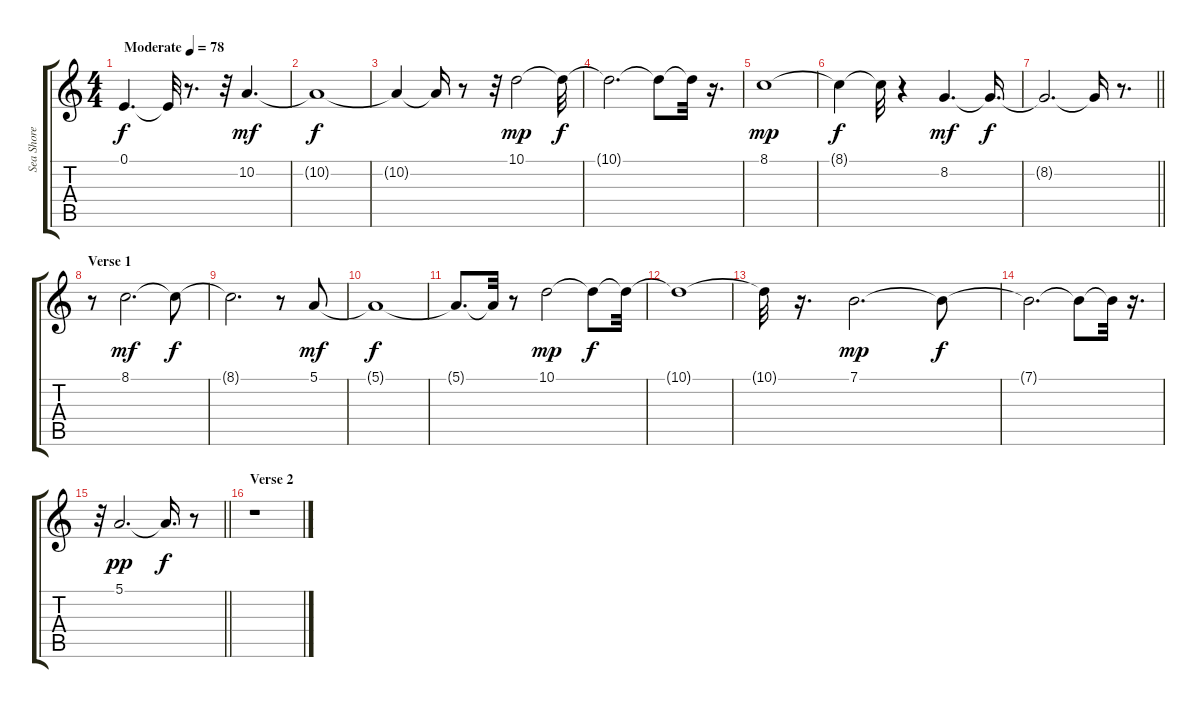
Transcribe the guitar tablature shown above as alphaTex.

\track ("Sea Shore" "Sea Shore") {instrument choiraahs}
\staff {score tabs}
\tuning (E4 B3 G3 D3 A2 E2) {hide}
\ts (4 4)
\tempo (78 "Moderate")
\clef g2
\ks c
0.1.4{d dy f instrument choiraahs} 0.1{t}.32 r.8{d} r.32 10.2.4{d dy mf} |
10.2{t}.1{dy f} |
10.2{t}.4 10.2{t}.16 r.8 r.32 10.1.2{dy mp} 10.1{t}.32{dy f} |
10.1{t}.2{d} 10.1{t}.8 10.1{t}.32 r.16{d} |
8.1.1{dy mp} |
8.1{t}.4{dy f} 8.1{t}.32 r.4 8.2.4{d dy mf} 8.2{t}.16{d dy f} |
\barLineRight lightlight
8.2{t}.2{d} 8.2{t}.16 r.8{d} |
\section ("" "Verse 1")
r.8 8.1.2{d dy mf} 8.1{t}.8{dy f} |
8.1{t}.2{d} r.8 5.1.8{dy mf} |
5.1{t}.1{dy f} |
5.1{t}.8{d} 5.1{t}.32 r.8 10.1.2{dy mp} 10.1{t}.8{dy f} 10.1{t}.32 |
10.1{t}.1 |
10.1{t}.32 r.16{d} 7.1.2{d dy mp} 7.1{t}.8{dy f} |
7.1{t}.2{d} 7.1{t}.8 7.1{t}.32 r.16{d} |
\barLineRight lightlight
r.32 5.1.2{d dy pp} 5.1{t}.16{d dy f} r.8 |
\section ("" "Verse 2")
r.1
